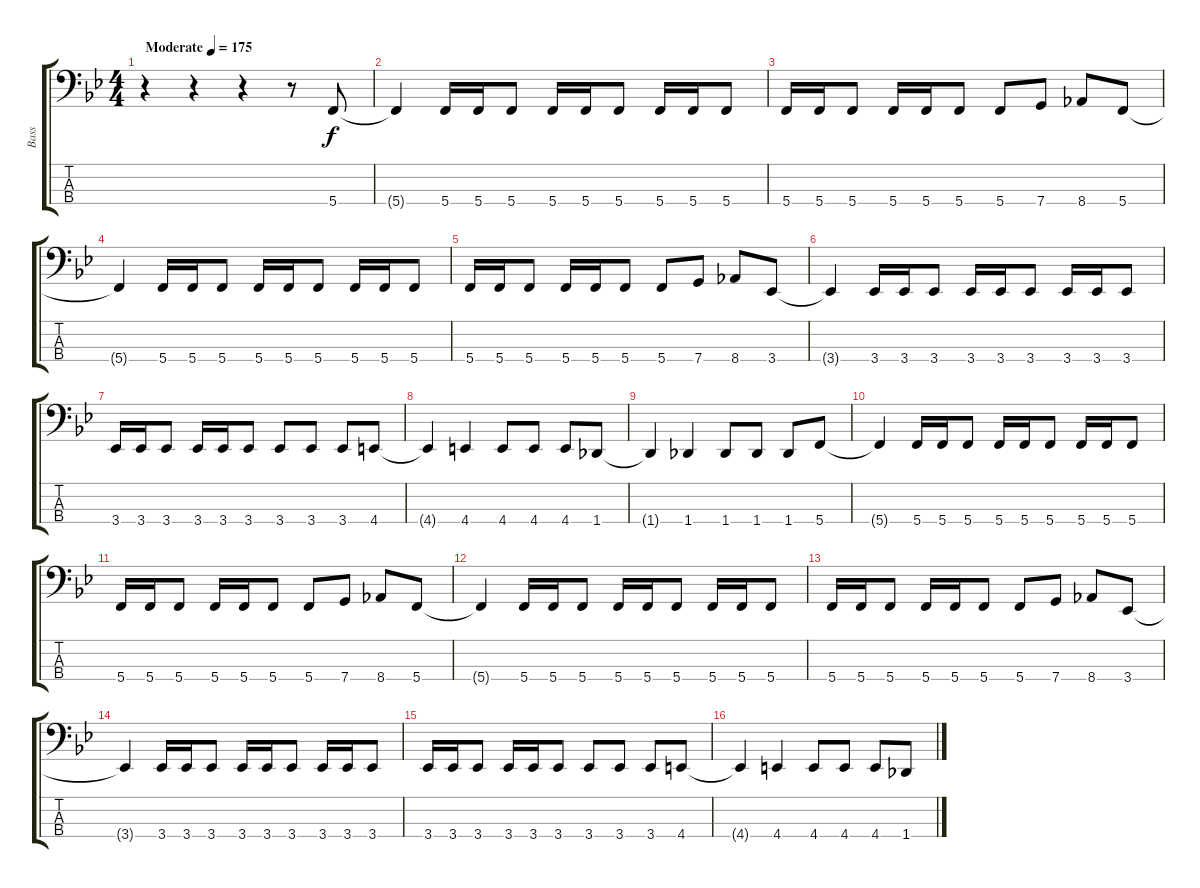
\track ("Bass" "Bass") {instrument electricbasspick}
\staff {score tabs}
\tuning (F2 C2 G1 C1) {hide}
\ts (4 4)
\tempo (175 "Moderate")
\tempo 224
\tempo (175 "Moderate")
\clef f4
\ks bb
r.4{dy f instrument electricbasspick} r.4 r.4 r.8 5.4.8 |
5.4{t}.4 5.4.16 5.4.16 5.4.8 5.4.16 5.4.16 5.4.8 5.4.16 5.4.16 5.4.8 |
5.4.16 5.4.16 5.4.8 5.4.16 5.4.16 5.4.8 5.4.8 7.4.8 8.4.8 5.4.8 |
5.4{t}.4 5.4.16 5.4.16 5.4.8 5.4.16 5.4.16 5.4.8 5.4.16 5.4.16 5.4.8 |
5.4.16 5.4.16 5.4.8 5.4.16 5.4.16 5.4.8 5.4.8 7.4.8 8.4.8 3.4.8 |
3.4{t}.4 3.4.16 3.4.16 3.4.8 3.4.16 3.4.16 3.4.8 3.4.16 3.4.16 3.4.8 |
3.4.16 3.4.16 3.4.8 3.4.16 3.4.16 3.4.8 3.4.8 3.4.8 3.4.8 4.4.8 |
4.4{t}.4 4.4.4 4.4.8 4.4.8 4.4.8 1.4.8 |
1.4{t}.4 1.4.4 1.4.8 1.4.8 1.4.8 5.4.8 |
5.4{t}.4 5.4.16 5.4.16 5.4.8 5.4.16 5.4.16 5.4.8 5.4.16 5.4.16 5.4.8 |
5.4.16 5.4.16 5.4.8 5.4.16 5.4.16 5.4.8 5.4.8 7.4.8 8.4.8 5.4.8 |
5.4{t}.4 5.4.16 5.4.16 5.4.8 5.4.16 5.4.16 5.4.8 5.4.16 5.4.16 5.4.8 |
5.4.16 5.4.16 5.4.8 5.4.16 5.4.16 5.4.8 5.4.8 7.4.8 8.4.8 3.4.8 |
3.4{t}.4 3.4.16 3.4.16 3.4.8 3.4.16 3.4.16 3.4.8 3.4.16 3.4.16 3.4.8 |
3.4.16 3.4.16 3.4.8 3.4.16 3.4.16 3.4.8 3.4.8 3.4.8 3.4.8 4.4.8 |
4.4{t}.4 4.4.4 4.4.8 4.4.8 4.4.8 1.4.8
